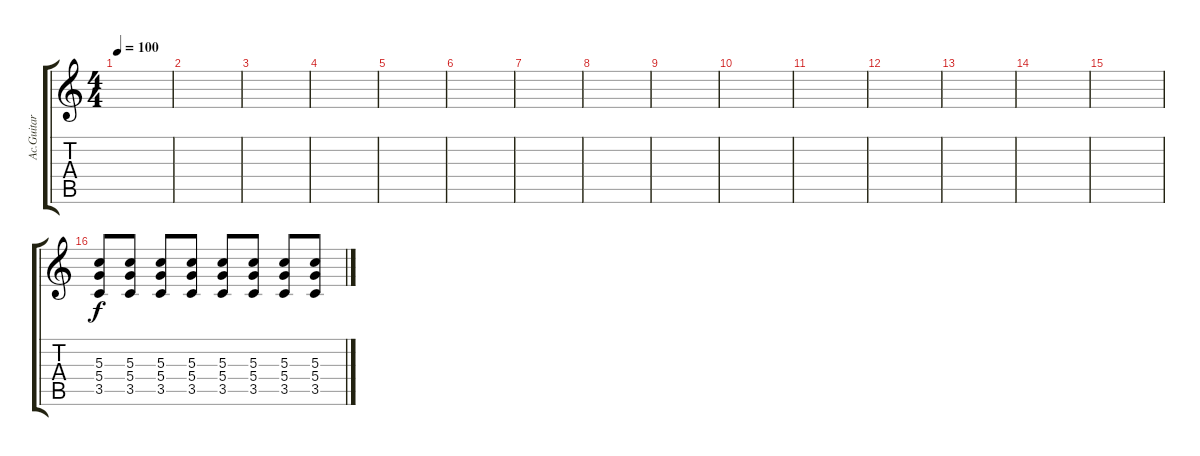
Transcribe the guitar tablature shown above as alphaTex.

\track ("Ac.Guitar" "Ac.Guitar") {instrument acousticguitarsteel}
\staff {score tabs}
\tuning (E4 B3 G3 D3 A2 E2) {hide}
\ts (4 4)
\tempo 100
\clef g2
\ks c
|
|
|
|
|
|
|
|
|
|
|
|
|
|
|
(5.3 5.4 3.5).8{instrument distortionguitar} (5.3 5.4 3.5).8 (5.3 5.4 3.5).8 (5.3 5.4 3.5).8 (5.3 5.4 3.5).8 (5.3 5.4 3.5).8 (5.3 5.4 3.5).8 (5.3 5.4 3.5).8
